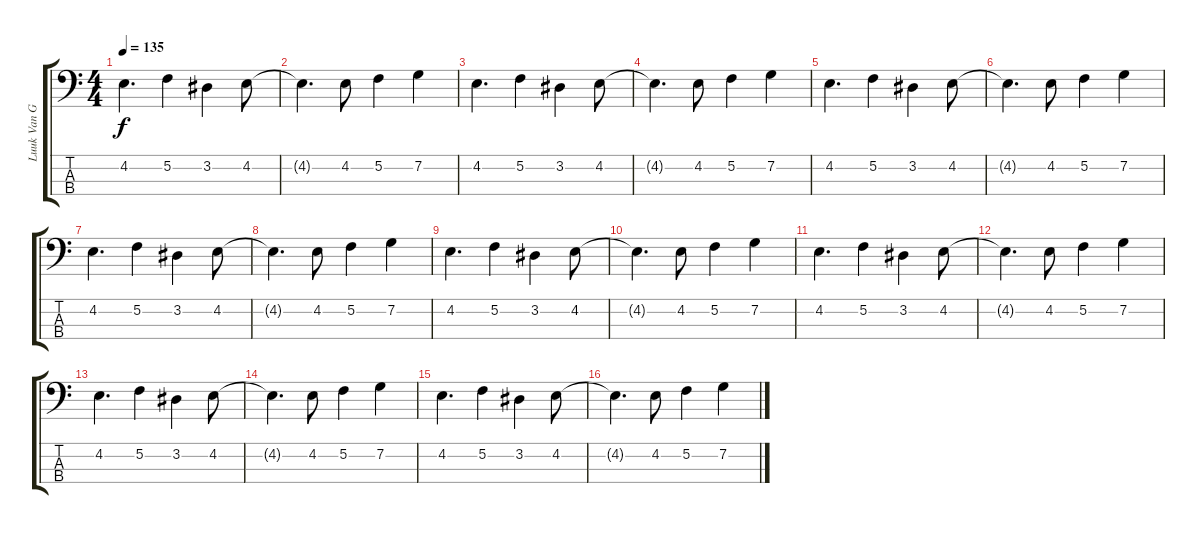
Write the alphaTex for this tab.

\track ("Luuk Van Gerven" "Luuk Van G") {instrument electricbassfinger}
\staff {score tabs}
\tuning (F2 C2 G1 D1) {hide}
\ts (4 4)
\tempo 135
\clef f4
\ks c
4.2.4{d dy f} 5.2.4 3.2.4 4.2.8 |
4.2{t}.4{d} 4.2.8 5.2.4 7.2.4 |
4.2.4{d} 5.2.4 3.2.4 4.2.8 |
4.2{t}.4{d} 4.2.8 5.2.4 7.2.4 |
4.2.4{d} 5.2.4 3.2.4 4.2.8 |
4.2{t}.4{d} 4.2.8 5.2.4 7.2.4 |
4.2.4{d} 5.2.4 3.2.4 4.2.8 |
4.2{t}.4{d} 4.2.8 5.2.4 7.2.4 |
4.2.4{d} 5.2.4 3.2.4 4.2.8 |
4.2{t}.4{d} 4.2.8 5.2.4 7.2.4 |
4.2.4{d} 5.2.4 3.2.4 4.2.8 |
4.2{t}.4{d} 4.2.8 5.2.4 7.2.4 |
4.2.4{d} 5.2.4 3.2.4 4.2.8 |
4.2{t}.4{d} 4.2.8 5.2.4 7.2.4 |
4.2.4{d} 5.2.4 3.2.4 4.2.8 |
4.2{t}.4{d} 4.2.8 5.2.4 7.2.4
